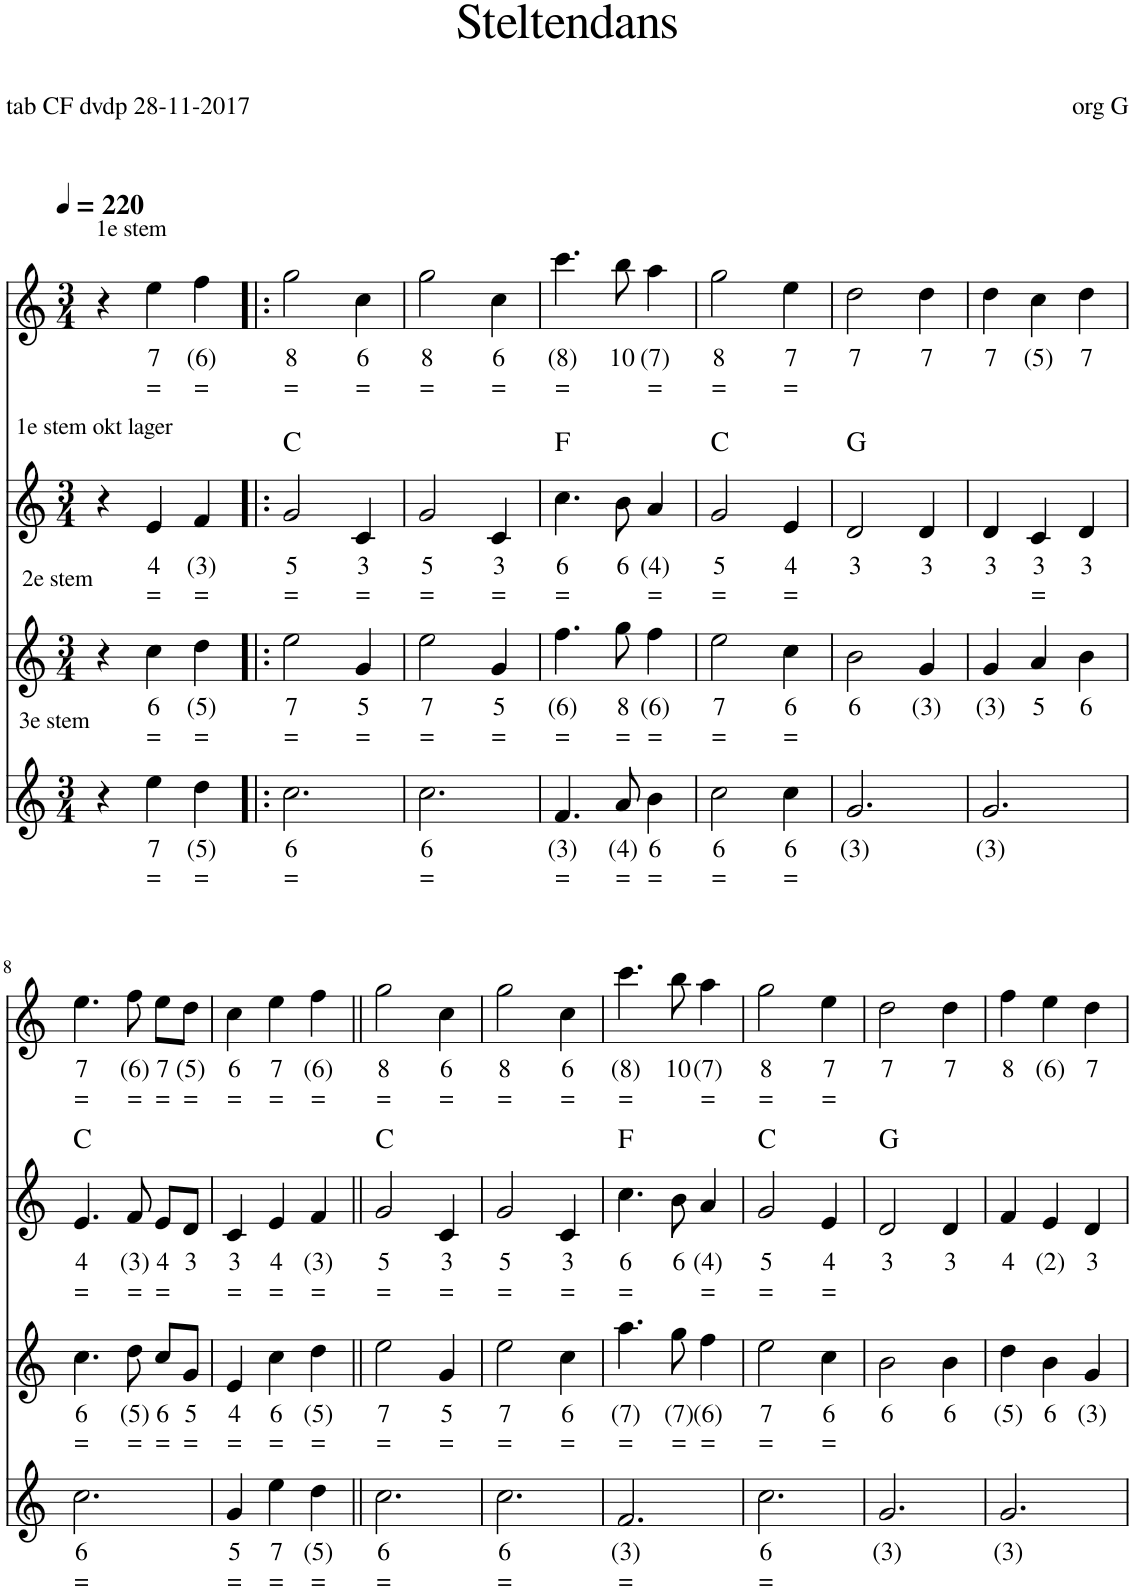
**kern	**text	**text	**kern	**text	**text	**kern	**text	**text	**harte	**kern	**text	**text
*part4	*part4	*part4	*part3	*part3	*part3	*part2	*part2	*part2	*part2	*part1	*part1	*part1
*staff4	*staff4	*staff4	*staff3	*staff3	*staff3	*staff2	*staff2	*staff2	*	*staff1	*staff1	*staff1
*I"Fagot, Bassoon	*	*	*I"Hobo, Oboe	*	*	*I"Stem	*	*	*	*I"Bandoneon, Flute	*	*
*clefG2	*	*	*clefG2	*	*	*clefG2	*	*	*	*clefG2	*	*
*k[]	*	*	*k[]	*	*	*k[]	*	*	*	*k[]	*	*
*M3/4	*	*	*M3/4	*	*	*M3/4	*	*	*	*M3/4	*	*
*MM220	*	*	*MM220	*	*	*MM220	*	*	*	*MM220	*	*
=1	=1	=1	=1	=1	=1	=1	=1	=1	=1	=1	=1	=1
!	!	!	!	!	!	!	!	!	!	!LO:TX:a:t=1e stem	!	!
!	!	!	!	!	!	!LO:TX:a:t=1e stem okt lager	!	!	!	!	!	!
!	!	!	!LO:TX:a:t=2e stem	!	!	!	!	!	!	!	!	!
!LO:TX:a:t=3e stem	!	!	!	!	!	!	!	!	!	!	!	!
4r	.	.	4r	.	.	4r	.	.	.	4r	.	.
!	!LO:LY:b	!LO:LY:b	!	!LO:LY:b	!LO:LY:b	!	!LO:LY:b	!LO:LY:b	!	!	!LO:LY:b	!LO:LY:b
4ee\	7	=	4cc\	6	=	4e/	4	=	.	4ee\	7	=
!	!LO:LY:b	!LO:LY:b	!	!LO:LY:b	!LO:LY:b	!	!LO:LY:b	!LO:LY:b	!	!	!LO:LY:b	!LO:LY:b
4dd\	(5)	=	4dd\	(5)	=	4f/	(3)	=	.	4ff\	(6)	=
=2!|:	=2!|:	=2!|:	=2!|:	=2!|:	=2!|:	=2!|:	=2!|:	=2!|:	=2!|:	=2!|:	=2!|:	=2!|:
!	!LO:LY:b	!LO:LY:b	!	!LO:LY:b	!LO:LY:b	!	!LO:LY:b	!LO:LY:b	!	!	!LO:LY:b	!LO:LY:b
2.cc\	6	=	2ee\	7	=	2g/	5	=	C:maj	2gg\	8	=
!	!	!	!	!LO:LY:b	!LO:LY:b	!	!LO:LY:b	!LO:LY:b	!	!	!LO:LY:b	!LO:LY:b
.	.	.	4g/	5	=	4c/	3	=	.	4cc\	6	=
=3	=3	=3	=3	=3	=3	=3	=3	=3	=3	=3	=3	=3
!	!LO:LY:b	!LO:LY:b	!	!LO:LY:b	!LO:LY:b	!	!LO:LY:b	!LO:LY:b	!	!	!LO:LY:b	!LO:LY:b
2.cc\	6	=	2ee\	7	=	2g/	5	=	.	2gg\	8	=
!	!	!	!	!LO:LY:b	!LO:LY:b	!	!LO:LY:b	!LO:LY:b	!	!	!LO:LY:b	!LO:LY:b
.	.	.	4g/	5	=	4c/	3	=	.	4cc\	6	=
=4	=4	=4	=4	=4	=4	=4	=4	=4	=4	=4	=4	=4
!	!LO:LY:b	!LO:LY:b	!	!LO:LY:b	!LO:LY:b	!	!LO:LY:b	!LO:LY:b	!	!	!LO:LY:b	!LO:LY:b
4.f/	(3)	=	4.ff\	(6)	=	4.cc\	6	=	F:maj	4.ccc\	(8)	=
!	!LO:LY:b	!LO:LY:b	!	!LO:LY:b	!LO:LY:b	!	!LO:LY:b	!	!	!	!LO:LY:b	!
8a/	(4)	=	8gg\	8	=	8b\	6	.	.	8bb\	10	.
!	!LO:LY:b	!LO:LY:b	!	!LO:LY:b	!LO:LY:b	!	!LO:LY:b	!LO:LY:b	!	!	!LO:LY:b	!LO:LY:b
4b\	6	=	4ff\	(6)	=	4a/	(4)	=	.	4aa\	(7)	=
=5	=5	=5	=5	=5	=5	=5	=5	=5	=5	=5	=5	=5
!	!LO:LY:b	!LO:LY:b	!	!LO:LY:b	!LO:LY:b	!	!LO:LY:b	!LO:LY:b	!	!	!LO:LY:b	!LO:LY:b
2cc\	6	=	2ee\	7	=	2g/	5	=	C:maj	2gg\	8	=
!	!LO:LY:b	!LO:LY:b	!	!LO:LY:b	!LO:LY:b	!	!LO:LY:b	!LO:LY:b	!	!	!LO:LY:b	!LO:LY:b
4cc\	6	=	4cc\	6	=	4e/	4	=	.	4ee\	7	=
=6	=6	=6	=6	=6	=6	=6	=6	=6	=6	=6	=6	=6
!	!LO:LY:b	!	!	!LO:LY:b	!	!	!LO:LY:b	!	!	!	!LO:LY:b	!
2.g/	(3)	.	2b\	6	.	2d/	3	.	G:maj	2dd\	7	.
!	!	!	!	!LO:LY:b	!	!	!LO:LY:b	!	!	!	!LO:LY:b	!
.	.	.	4g/	(3)	.	4d/	3	.	.	4dd\	7	.
=7	=7	=7	=7	=7	=7	=7	=7	=7	=7	=7	=7	=7
!	!LO:LY:b	!	!	!LO:LY:b	!	!	!LO:LY:b	!	!	!	!LO:LY:b	!
2.g/	(3)	.	4g/	(3)	.	4d/	3	.	.	4dd\	7	.
!	!	!	!	!LO:LY:b	!	!	!LO:LY:b	!LO:LY:b	!	!	!LO:LY:b	!
.	.	.	4a/	5	.	4c/	3	=	.	4cc\	(5)	.
!	!	!	!	!LO:LY:b	!	!	!LO:LY:b	!	!	!	!LO:LY:b	!
.	.	.	4b\	6	.	4d/	3	.	.	4dd\	7	.
!!LO:LB:g=z
=8	=8	=8	=8	=8	=8	=8	=8	=8	=8	=8	=8	=8
!	!LO:LY:b	!LO:LY:b	!	!LO:LY:b	!LO:LY:b	!	!LO:LY:b	!LO:LY:b	!	!	!LO:LY:b	!LO:LY:b
2.cc\	6	=	4.cc\	6	=	4.e/	4	=	C:maj	4.ee\	7	=
!	!	!	!	!LO:LY:b	!LO:LY:b	!	!LO:LY:b	!LO:LY:b	!	!	!LO:LY:b	!LO:LY:b
.	.	.	8dd\	(5)	=	8f/	(3)	=	.	8ff\	(6)	=
!	!	!	!	!LO:LY:b	!LO:LY:b	!	!LO:LY:b	!LO:LY:b	!	!	!LO:LY:b	!LO:LY:b
.	.	.	8cc/L	6	=	8e/L	4	=	.	8ee\L	7	=
!	!	!	!	!LO:LY:b	!LO:LY:b	!	!LO:LY:b	!	!	!	!LO:LY:b	!LO:LY:b
.	.	.	8g/J	5	=	8d/J	3	.	.	8dd\J	(5)	=
=9	=9	=9	=9	=9	=9	=9	=9	=9	=9	=9	=9	=9
!	!LO:LY:b	!LO:LY:b	!	!LO:LY:b	!LO:LY:b	!	!LO:LY:b	!LO:LY:b	!	!	!LO:LY:b	!LO:LY:b
4g/	5	=	4e/	4	=	4c/	3	=	.	4cc\	6	=
!	!LO:LY:b	!LO:LY:b	!	!LO:LY:b	!LO:LY:b	!	!LO:LY:b	!LO:LY:b	!	!	!LO:LY:b	!LO:LY:b
4ee\	7	=	4cc\	6	=	4e/	4	=	.	4ee\	7	=
!	!LO:LY:b	!LO:LY:b	!	!LO:LY:b	!LO:LY:b	!	!LO:LY:b	!LO:LY:b	!	!	!LO:LY:b	!LO:LY:b
4dd\	(5)	=	4dd\	(5)	=	4f/	(3)	=	.	4ff\	(6)	=
=10||	=10||	=10||	=10||	=10||	=10||	=10||	=10||	=10||	=10||	=10||	=10||	=10||
!	!LO:LY:b	!LO:LY:b	!	!LO:LY:b	!LO:LY:b	!	!LO:LY:b	!LO:LY:b	!	!	!LO:LY:b	!LO:LY:b
2.cc\	6	=	2ee\	7	=	2g/	5	=	C:maj	2gg\	8	=
!	!	!	!	!LO:LY:b	!LO:LY:b	!	!LO:LY:b	!LO:LY:b	!	!	!LO:LY:b	!LO:LY:b
.	.	.	4g/	5	=	4c/	3	=	.	4cc\	6	=
=11	=11	=11	=11	=11	=11	=11	=11	=11	=11	=11	=11	=11
!	!LO:LY:b	!LO:LY:b	!	!LO:LY:b	!LO:LY:b	!	!LO:LY:b	!LO:LY:b	!	!	!LO:LY:b	!LO:LY:b
2.cc\	6	=	2ee\	7	=	2g/	5	=	.	2gg\	8	=
!	!	!	!	!LO:LY:b	!LO:LY:b	!	!LO:LY:b	!LO:LY:b	!	!	!LO:LY:b	!LO:LY:b
.	.	.	4cc\	6	=	4c/	3	=	.	4cc\	6	=
=12	=12	=12	=12	=12	=12	=12	=12	=12	=12	=12	=12	=12
!	!LO:LY:b	!LO:LY:b	!	!LO:LY:b	!LO:LY:b	!	!LO:LY:b	!LO:LY:b	!	!	!LO:LY:b	!LO:LY:b
2.f/	(3)	=	4.aa\	(7)	=	4.cc\	6	=	F:maj	4.ccc\	(8)	=
!	!	!	!	!LO:LY:b	!LO:LY:b	!	!LO:LY:b	!	!	!	!LO:LY:b	!
.	.	.	8gg\	(7)	=	8b\	6	.	.	8bb\	10	.
!	!	!	!	!LO:LY:b	!LO:LY:b	!	!LO:LY:b	!LO:LY:b	!	!	!LO:LY:b	!LO:LY:b
.	.	.	4ff\	(6)	=	4a/	(4)	=	.	4aa\	(7)	=
=13	=13	=13	=13	=13	=13	=13	=13	=13	=13	=13	=13	=13
!	!LO:LY:b	!LO:LY:b	!	!LO:LY:b	!LO:LY:b	!	!LO:LY:b	!LO:LY:b	!	!	!LO:LY:b	!LO:LY:b
2.cc\	6	=	2ee\	7	=	2g/	5	=	C:maj	2gg\	8	=
!	!	!	!	!LO:LY:b	!LO:LY:b	!	!LO:LY:b	!LO:LY:b	!	!	!LO:LY:b	!LO:LY:b
.	.	.	4cc\	6	=	4e/	4	=	.	4ee\	7	=
=14	=14	=14	=14	=14	=14	=14	=14	=14	=14	=14	=14	=14
!	!LO:LY:b	!	!	!LO:LY:b	!	!	!LO:LY:b	!	!	!	!LO:LY:b	!
2.g/	(3)	.	2b\	6	.	2d/	3	.	G:maj	2dd\	7	.
!	!	!	!	!LO:LY:b	!	!	!LO:LY:b	!	!	!	!LO:LY:b	!
.	.	.	4b\	6	.	4d/	3	.	.	4dd\	7	.
=15	=15	=15	=15	=15	=15	=15	=15	=15	=15	=15	=15	=15
!	!LO:LY:b	!	!	!LO:LY:b	!	!	!LO:LY:b	!	!	!	!LO:LY:b	!
2.g/	(3)	.	4dd\	(5)	.	4f/	4	.	.	4ff\	8	.
!	!	!	!	!LO:LY:b	!	!	!LO:LY:b	!	!	!	!LO:LY:b	!
.	.	.	4b\	6	.	4e/	(2)	.	.	4ee\	(6)	.
!	!	!	!	!LO:LY:b	!	!	!LO:LY:b	!	!	!	!LO:LY:b	!
.	.	.	4g/	(3)	.	4d/	3	.	.	4dd\	7	.
=	=	=	=	=	=	=	=	=	=	=	=	=
*-	*-	*-	*-	*-	*-	*-	*-	*-	*-	*-	*-	*-
